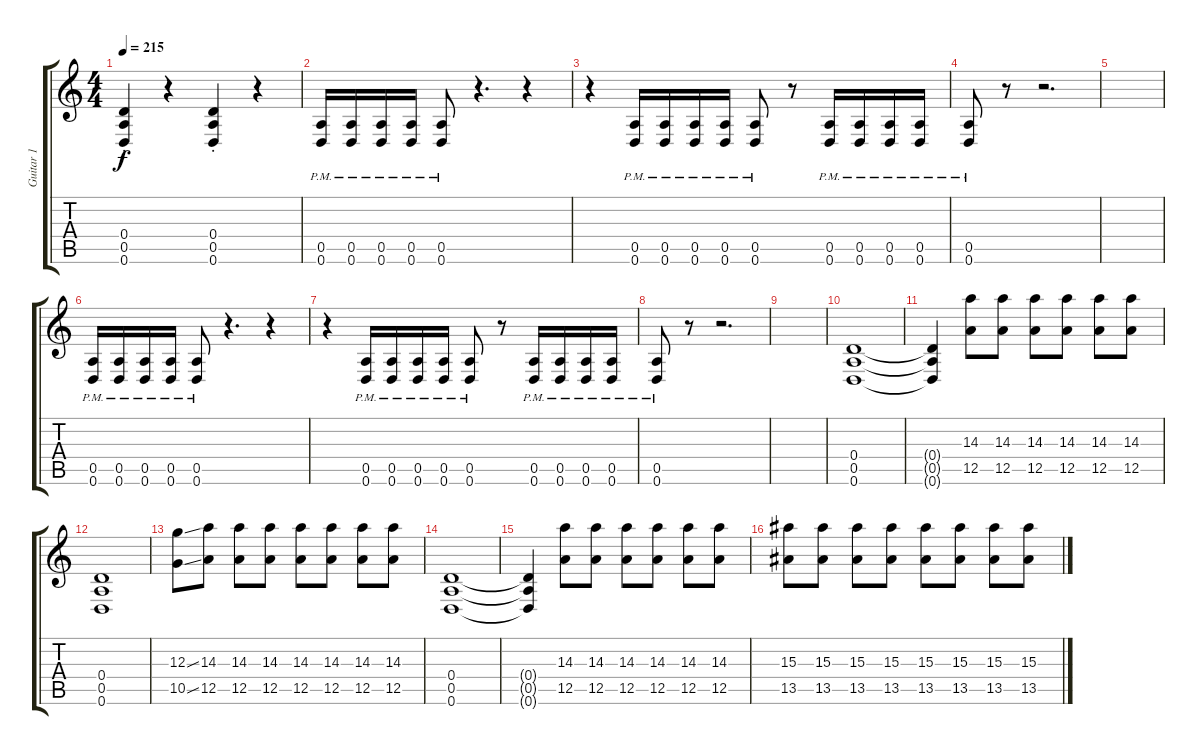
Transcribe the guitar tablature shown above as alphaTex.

\track ("Guitar 1" "Guitar 1") {instrument distortionguitar}
\staff {score tabs}
\tuning (E4 B3 G3 D3 A2 D2) {hide}
\ts (4 4)
\tempo 215
\clef g2
\ks c
(0.4{st} 0.5{st} 0.6{st}).4{dy f} r.4 (0.4{st} 0.5{st} 0.6{st}).4 r.4 |
(0.5{pm} 0.6{pm}).16 (0.5{pm} 0.6{pm}).16 (0.5{pm} 0.6{pm}).16 (0.5{pm} 0.6{pm}).16 (0.5{pm} 0.6{pm}).8 r.4{d} r.4 |
r.4 (0.5{pm} 0.6{pm}).16 (0.5{pm} 0.6{pm}).16 (0.5{pm} 0.6{pm}).16 (0.5{pm} 0.6{pm}).16 (0.5{pm} 0.6{pm}).8 r.8 (0.5{pm} 0.6{pm}).16 (0.5{pm} 0.6{pm}).16 (0.5{pm} 0.6{pm}).16 (0.5{pm} 0.6{pm}).16 |
(0.5{pm} 0.6{pm}).8 r.8 r.2{d} |
|
(0.5{pm} 0.6{pm}).16 (0.5{pm} 0.6{pm}).16 (0.5{pm} 0.6{pm}).16 (0.5{pm} 0.6{pm}).16 (0.5{pm} 0.6{pm}).8 r.4{d} r.4 |
r.4 (0.5{pm} 0.6{pm}).16 (0.5{pm} 0.6{pm}).16 (0.5{pm} 0.6{pm}).16 (0.5{pm} 0.6{pm}).16 (0.5{pm} 0.6{pm}).8 r.8 (0.5{pm} 0.6{pm}).16 (0.5{pm} 0.6{pm}).16 (0.5{pm} 0.6{pm}).16 (0.5{pm} 0.6{pm}).16 |
(0.5{pm} 0.6{pm}).8 r.8 r.2{d} |
|
(0.4 0.5 0.6).1 |
(0.4{t} 0.5{t} 0.6{t}).4 (14.3 12.5).8 (14.3 12.5).8 (14.3 12.5).8 (14.3 12.5).8 (14.3 12.5).8 (14.3 12.5).8 |
(0.4 0.5 0.6).1 |
(12.3{ss} 10.5{ss}).8 (14.3 12.5).8 (14.3 12.5).8 (14.3 12.5).8 (14.3 12.5).8 (14.3 12.5).8 (14.3 12.5).8 (14.3 12.5).8 |
(0.4 0.5 0.6).1 |
(0.4{t} 0.5{t} 0.6{t}).4 (14.3 12.5).8 (14.3 12.5).8 (14.3 12.5).8 (14.3 12.5).8 (14.3 12.5).8 (14.3 12.5).8 |
(15.3 13.5).8 (15.3 13.5).8 (15.3 13.5).8 (15.3 13.5).8 (15.3 13.5).8 (15.3 13.5).8 (15.3 13.5).8 (15.3 13.5).8
